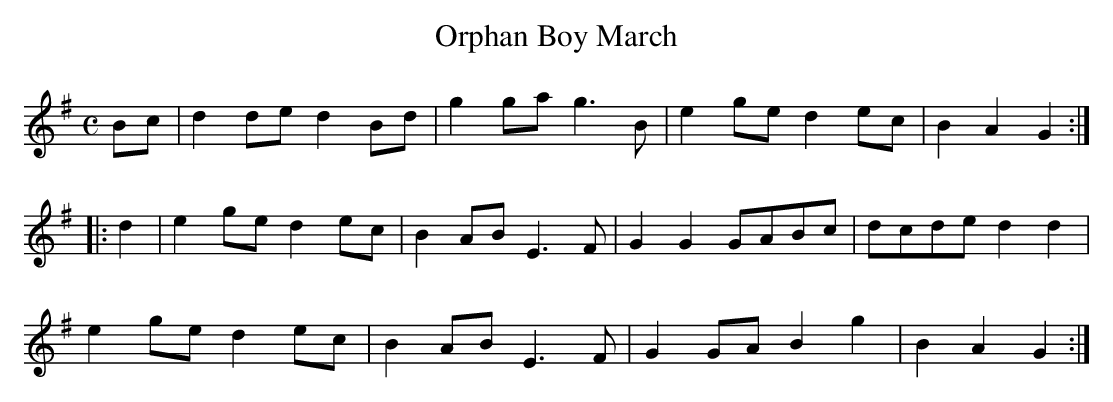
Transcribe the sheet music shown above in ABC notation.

X:1
T:Orphan Boy March
M:C
L:1/8
K:G
Bc|d2 de d2 Bd|g2 ga g3B|e2 ge d2 ec|B2A2G2:|
|:d2|e2 ge d2 ec|B2 AB E3F|G2G2 GABc|dcde d2d2|
e2 ge d2 ec|B2AB E3F|G2 GA B2g2|B2A2G2:|]
